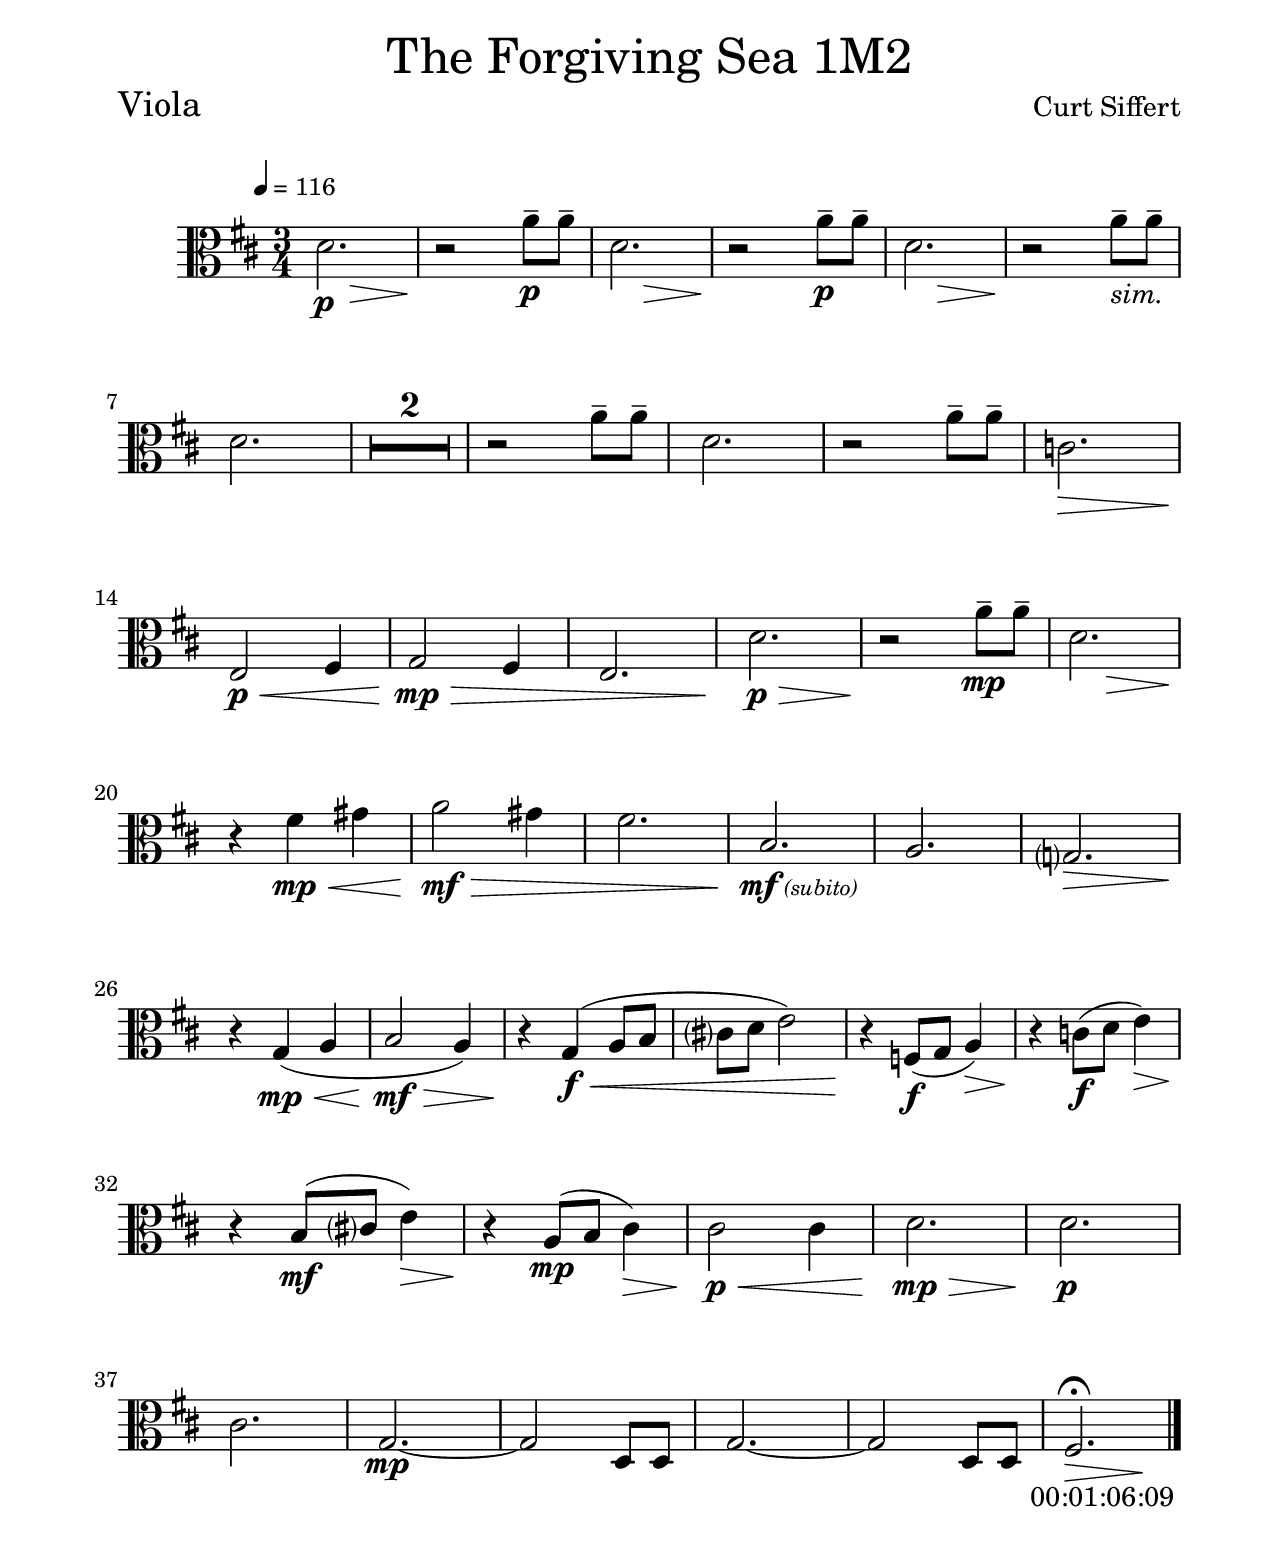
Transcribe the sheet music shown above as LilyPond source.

\version "2.18.0"
\include "english.ly"
\include "../lib/parts.ily"

\header {
  	instrument = "Viola"
}

\version "2.18.0"
\include "english.ly"

#(ly:set-option 'relative-includes #t)
\version "2.18.0"
\include "english.ly"

% calculate x-alignment based on attribute text + dynamic text
% this has to be a markup-command to get stencil-extent based on (interpret-markup layout props ...)
#(define-markup-command (center-dyn layout props atr-text dyn)(markup? string?)
  "x-align on center of dynamic"
  (let* (
          (text (string-append " " atr-text))
          (atr-stencil (interpret-markup layout props (markup #:normal-text #:tiny #:italic text)))
          (dyn-stencil (interpret-markup layout props (markup #:dynamic dyn)))
          (atr-x-ext (ly:stencil-extent atr-stencil X))
          (dyn-x-ext (ly:stencil-extent dyn-stencil X))
          (atr-x (- (cdr atr-x-ext)(car atr-x-ext)))
          (dyn-x (- (cdr dyn-x-ext)(car dyn-x-ext)))
          (x-align
            (* (-
                 (/ (+ atr-x (/ dyn-x 2)) (+ atr-x dyn-x) )
                 0.5) -2)
          )
        )
        (interpret-markup layout props (markup #:halign x-align #:concat (#:dynamic dyn #:normal-text #:tiny #:italic text)))
))
% define a 'new' attributed dynamic script
#(define (make-atr-dynamic-script atr dyn)
        (let ((dynamic (make-dynamic-script (markup #:center-dyn atr dyn))))
             (ly:music-set-property! dynamic 'tweaks (acons 'X-offset 0 (ly:music-property dynamic 'tweaks)))
             dynamic))


mfsub = #(make-atr-dynamic-script "(subito)" "mf")

violaNotes = \relative c' {

	\time 3/4
	\key d \major
	\set tieWaitForNote = ##t
	\clef alto

	<< d2.\p {s4 s2\>}>> |
	
	r2\! a'8--\p a-- |
	<< d,2. {s4 s2\>}>> |

	r2\! a'8--\p a-- |
	<< d,2. {s4 s2\>}>> |
	
	r2\! a'8--_\markup {\italic "sim."} a-- |	
	
	\tag #'part { \break }
	
	d,2.
		
	R2.*2
	
	r2\! a'8-- a-- |	
	d,2.
	
	r2\! a'8-- a-- |	
	c,2.\>

	\tag #'part { \break }
	
	e,2\p\< fs4
	g2\mp\> fs4
	e2.
	
	d'2.\p\>
	
	r2\! a'8--\mp a-- |	
	<< d,2. {s4 s2\>}>> |

	\tag #'part { \break }

	r4\! fs\mp\< gs |
	a2\mf\> gs4 |
	fs2.
	
	b,2.\mfsub	
	a2.
	g?2.\>

	\tag #'part { \break }
	
	r4\! g\mp\<( a |
	b2\mf\> a4)
	
	r4\! g\f\<(a8 b |
	cs? d e2)
	
	r4\! f,8\f(g a4\>)
	r4\! c8\f(d e4\>)
	
	\tag #'part { \break }

	r4\! b8\mf(cs? e4\>)
	r4\! a,8\mp(b cs4\>)
	
	cs2\p\< cs4 |
	d2.\mp\>
	d2.\p

	\tag #'part { \break }
	
	cs2.
	g2.\mp~ |
	g2 d8 d |
	g2.~
	g2 d8 d
	
	
	<< {fs2.\fermata } {s4\> s4 s4\!} >>
		
	\bar "|."
	\tag #'part {
		\override Score.RehearsalMark.direction = #DOWN
		\override Score.RehearsalMark.self-alignment-X = #RIGHT  
		\override Score.RehearsalMark.font-size = #0
		\mark "00:01:06:09"			
	}
	
	
		
}


{ 
	\everyPartScore
	\keepWithTag #'part \violaNotes	
}	
